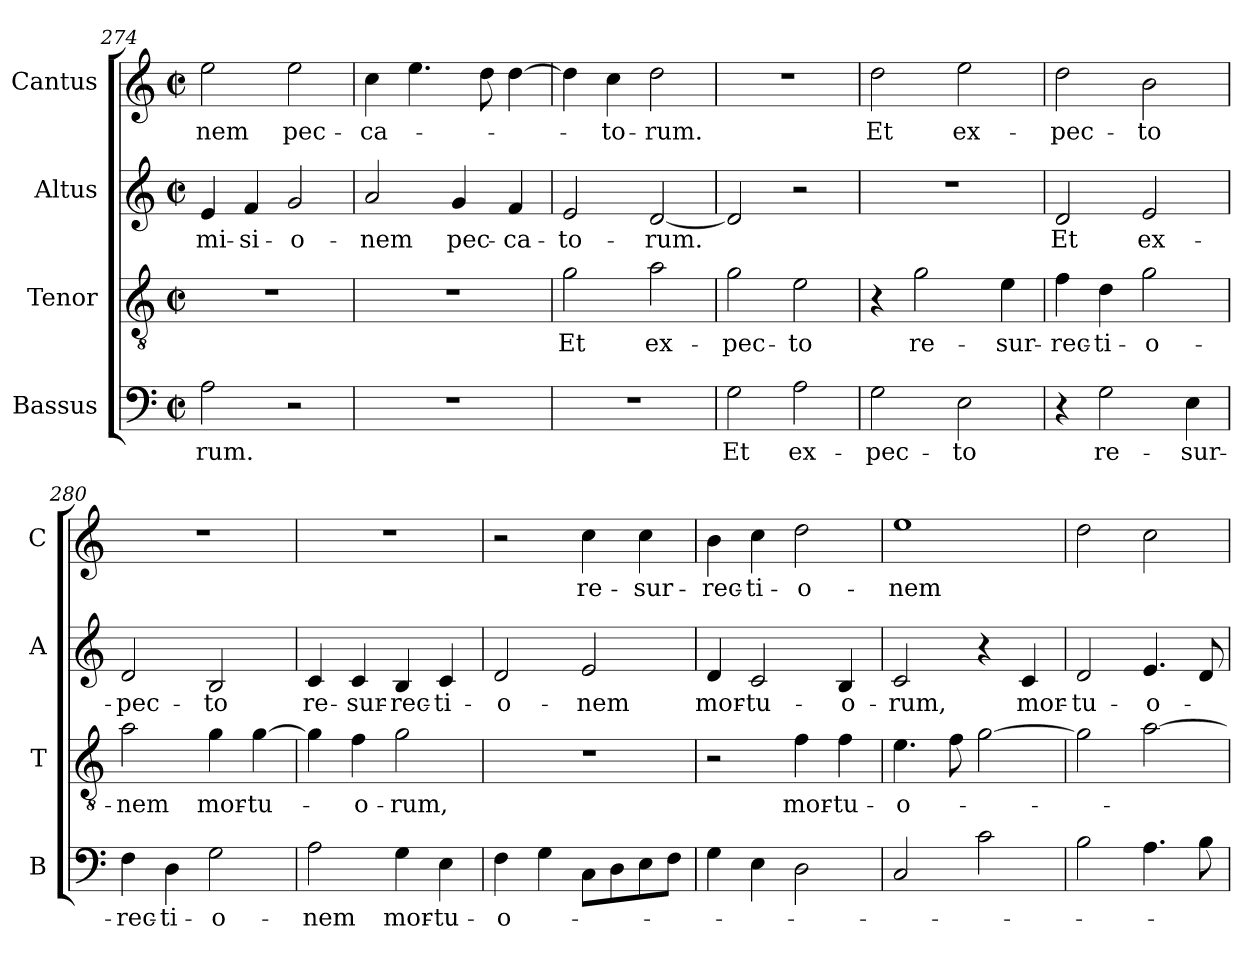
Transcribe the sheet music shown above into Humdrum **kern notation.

**kern	**text	**kern	**text	**kern	**text	**kern	**text
*part4	*part4	*part3	*part3	*part2	*part2	*part1	*part1
*staff4	*staff4	*staff3	*staff3	*staff2	*staff2	*staff1	*staff1
*I"Bassus	*	*I"Tenor	*	*I"Altus	*	*I"Cantus	*
*I'B	*	*I'T	*	*I'A	*	*I'C	*
!!LO:PB:g=z
*clefF4	*	*clefGv2	*	*clefG2	*	*clefG2	*
*k[]	*	*k[]	*	*k[]	*	*k[]	*
*C:	*	*C:	*	*C:	*	*C:	*
*M2/2	*	*M2/2	*	*M2/2	*	*M2/2	*
*met(c|)	*	*met(c|)	*	*met(c|)	*	*met(c|)	*
=274	=274	=274	=274	=274	=274	=274	=274
!	!LO:LY:b	!	!	!	!	!	!
!	!	!	!	!	!LO:LY:b	!	!
!	!	!	!	!	!	!	!LO:LY:b
2A\	-rum.	1r	.	4e/	-mi-	2ee\	-nem
!	!	!	!	!	!LO:LY:b	!	!
.	.	.	.	4f/	-si-	.	.
!	!	!	!	!	!LO:LY:b	!	!
!	!	!	!	!	!	!	!LO:LY:b
2r	.	.	.	2g/	-o-	2ee\	pec-
=275	=275	=275	=275	=275	=275	=275	=275
!	!	!	!	!	!LO:LY:b	!	!
!	!	!	!	!	!	!	!LO:LY:b
1r	.	1r	.	2a/	-nem	4cc\	-ca-
.	.	.	.	.	.	4.ee\	.
!	!	!	!	!	!LO:LY:b	!	!
.	.	.	.	4g/	pec-	.	.
.	.	.	.	.	.	8dd\	.
!	!	!	!	!	!LO:LY:b	!	!
.	.	.	.	4f/	-ca-	[4dd\	.
=276	=276	=276	=276	=276	=276	=276	=276
!	!	!	!LO:LY:b	!	!	!	!
!	!	!	!	!	!LO:LY:b	!	!
1r	.	2g\	Et	2e/	-to-	4dd\]	.
!	!	!	!	!	!	!	!LO:LY:b
.	.	.	.	.	.	4cc\	-to-
!	!	!	!LO:LY:b	!	!	!	!
!	!	!	!	!	!LO:LY:b	!	!
!	!	!	!	!	!	!	!LO:LY:b
.	.	2a\	ex-	[2d/	-rum.	2dd\	-rum.
=277	=277	=277	=277	=277	=277	=277	=277
!	!LO:LY:b	!	!	!	!	!	!
!	!	!	!LO:LY:b	!	!	!	!
2G\	Et	2g\	-pec-	2d/]	.	1r	.
!	!LO:LY:b	!	!	!	!	!	!
!	!	!	!LO:LY:b	!	!	!	!
2A\	ex-	2e\	-to	2r	.	.	.
=278	=278	=278	=278	=278	=278	=278	=278
!	!LO:LY:b	!	!	!	!	!	!
!	!	!	!	!	!	!	!LO:LY:b
2G\	-pec-	4r	.	1r	.	2dd\	Et
!	!	!	!LO:LY:b	!	!	!	!
.	.	2g\	re-	.	.	.	.
!	!LO:LY:b	!	!	!	!	!	!
!	!	!	!	!	!	!	!LO:LY:b
2E\	-to	.	.	.	.	2ee\	ex-
!	!	!	!LO:LY:b	!	!	!	!
.	.	4e\	-sur-	.	.	.	.
=279	=279	=279	=279	=279	=279	=279	=279
!	!	!	!LO:LY:b	!	!	!	!
!	!	!	!	!	!LO:LY:b	!	!
!	!	!	!	!	!	!	!LO:LY:b
4r	.	4f\	-rec-	2d/	Et	2dd\	-pec-
!	!LO:LY:b	!	!	!	!	!	!
!	!	!	!LO:LY:b	!	!	!	!
2G\	re-	4d\	-ti-	.	.	.	.
!	!	!	!LO:LY:b	!	!	!	!
!	!	!	!	!	!LO:LY:b	!	!
!	!	!	!	!	!	!	!LO:LY:b
.	.	2g\	-o-	2e/	ex-	2b\	-to
!	!LO:LY:b	!	!	!	!	!	!
4E\	-sur-	.	.	.	.	.	.
!!LO:LB:g=z
=280	=280	=280	=280	=280	=280	=280	=280
!	!LO:LY:b	!	!	!	!	!	!
!	!	!	!LO:LY:b	!	!	!	!
!	!	!	!	!	!LO:LY:b	!	!
4F\	-rec-	2a\	-nem	2d/	-pec-	1r	.
!	!LO:LY:b	!	!	!	!	!	!
4D\	-ti-	.	.	.	.	.	.
!	!LO:LY:b	!	!	!	!	!	!
!	!	!	!LO:LY:b	!	!	!	!
!	!	!	!	!	!LO:LY:b	!	!
2G\	-o-	4g\	mor-	2B/	-to	.	.
!	!	!	!LO:LY:b	!	!	!	!
.	.	[4g\	-tu-	.	.	.	.
=281	=281	=281	=281	=281	=281	=281	=281
!	!LO:LY:b	!	!	!	!	!	!
!	!	!	!	!	!LO:LY:b	!	!
2A\	-nem	4g\]	.	4c/	re-	1r	.
!	!	!	!LO:LY:b	!	!	!	!
!	!	!	!	!	!LO:LY:b	!	!
.	.	4f\	-o-	4c/	-sur-	.	.
!	!LO:LY:b	!	!	!	!	!	!
!	!	!	!LO:LY:b	!	!	!	!
!	!	!	!	!	!LO:LY:b	!	!
4G\	mor-	2g\	-rum,	4B/	-rec-	.	.
!	!LO:LY:b	!	!	!	!	!	!
!	!	!	!	!	!LO:LY:b	!	!
4E\	-tu-	.	.	4c/	-ti-	.	.
=282	=282	=282	=282	=282	=282	=282	=282
!	!LO:LY:b	!	!	!	!	!	!
!	!	!	!	!	!LO:LY:b	!	!
4F\	-o-	1r	.	2d/	-o-	2r	.
4G\	.	.	.	.	.	.	.
!	!	!	!	!	!LO:LY:b	!	!
!	!	!	!	!	!	!	!LO:LY:b
8C\L	.	.	.	2e/	-nem	4cc\	re-
8D\	.	.	.	.	.	.	.
!	!	!	!	!	!	!	!LO:LY:b
8E\	.	.	.	.	.	4cc\	-sur-
8F\J	.	.	.	.	.	.	.
=283	=283	=283	=283	=283	=283	=283	=283
!	!	!	!	!	!LO:LY:b	!	!
!	!	!	!	!	!	!	!LO:LY:b
4G\	.	2r	.	4d/	mor-	4b\	-rec-
!	!	!	!	!	!LO:LY:b	!	!
!	!	!	!	!	!	!	!LO:LY:b
4E\	.	.	.	2c/	-tu-	4cc\	-ti-
!	!	!	!LO:LY:b	!	!	!	!
!	!	!	!	!	!	!	!LO:LY:b
2D\	.	4f\	mor-	.	.	2dd\	-o-
!	!	!	!LO:LY:b	!	!	!	!
!	!	!	!	!	!LO:LY:b	!	!
.	.	4f\	-tu-	4B/	-o-	.	.
!!LO:LB:g=z
=284	=284	=284	=284	=284	=284	=284	=284
!	!	!	!LO:LY:b	!	!	!	!
!	!	!	!	!	!LO:LY:b	!	!
!	!	!	!	!	!	!	!LO:LY:b
2C/	.	4.e\	-o-	2c/	-rum,	1ee	-nem
.	.	8f\	.	.	.	.	.
2c\	.	[2g\	.	4r	.	.	.
!	!	!	!	!	!LO:LY:b	!	!
.	.	.	.	4c/	mor-	.	.
=285	=285	=285	=285	=285	=285	=285	=285
!	!	!	!	!	!LO:LY:b	!	!
2B\	.	2g\]	.	2d/	-tu-	2dd\	.
!	!	!	!	!	!LO:LY:b	!	!
4.A\	.	[2a\	.	4.e/	-o-	2cc\	.
8B\	.	.	.	8d/	.	.	.
=	=	=	=	=	=	=	=
*-	*-	*-	*-	*-	*-	*-	*-
